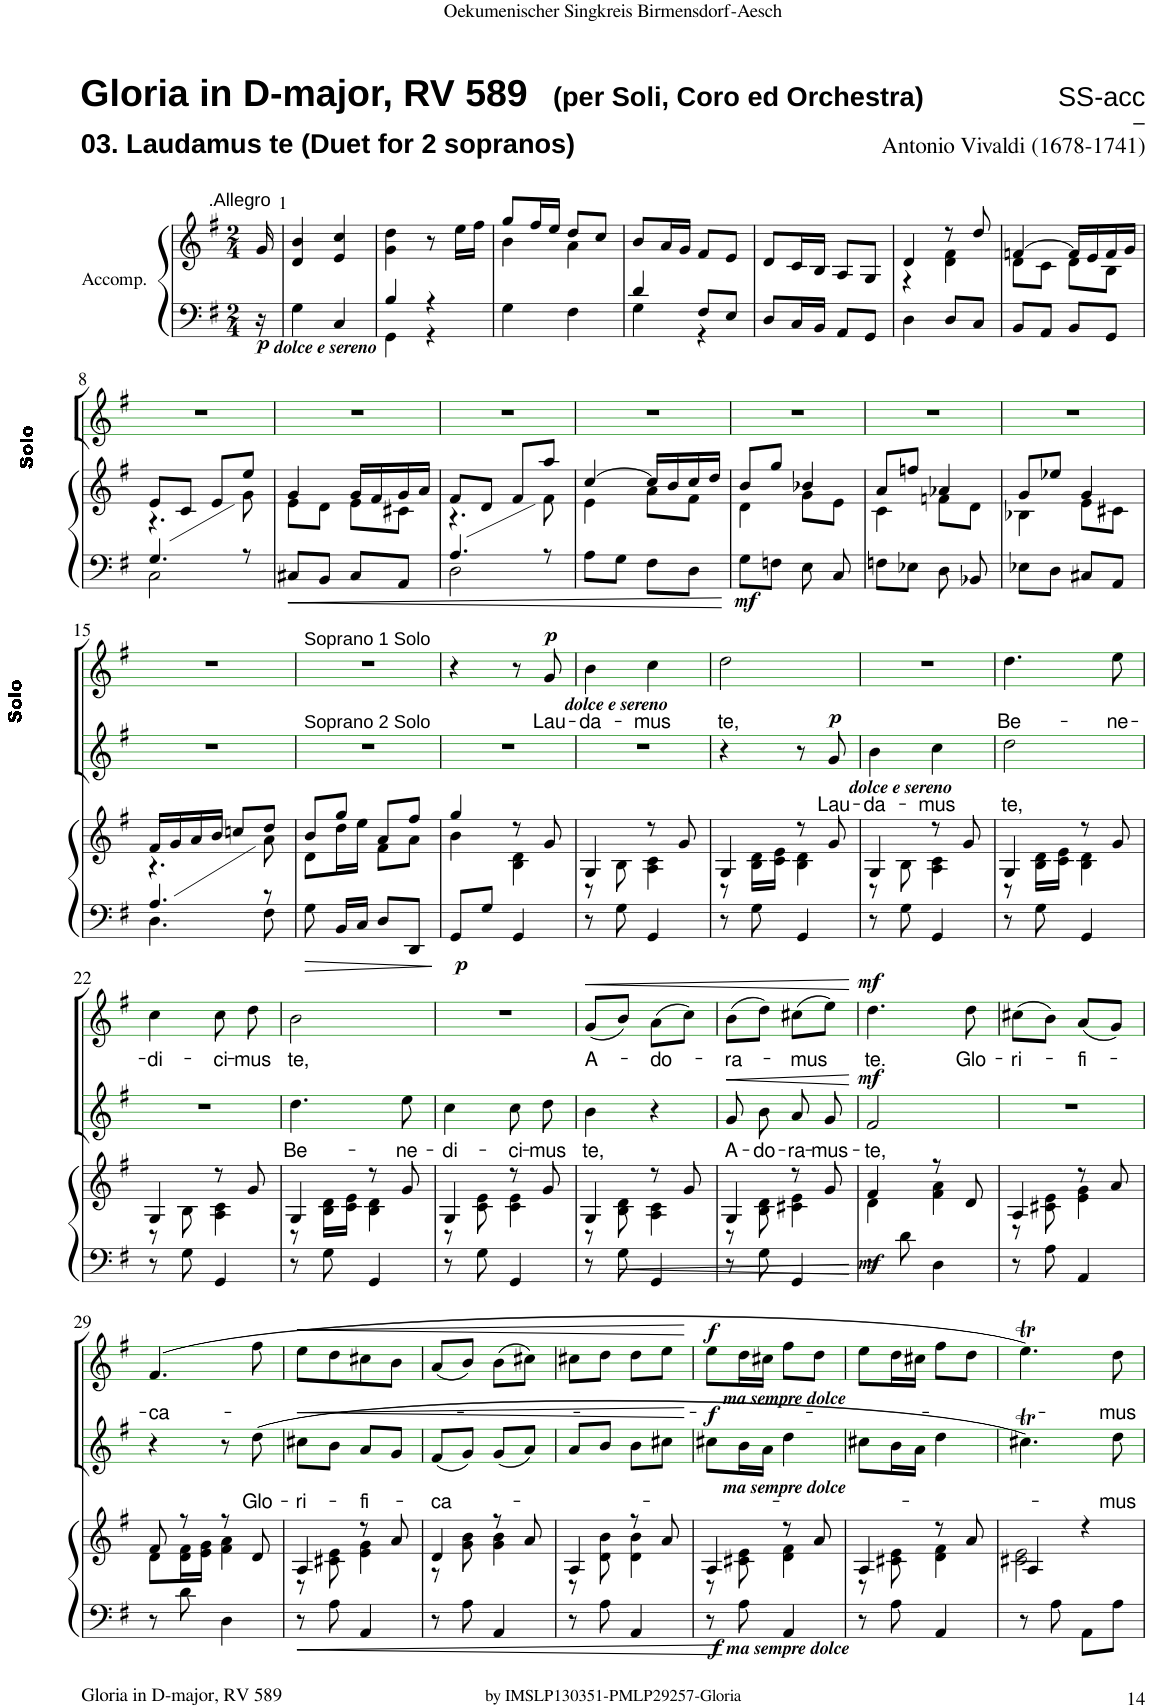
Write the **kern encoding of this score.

**kern	**kern	**dynam	**kern	**text	**dynam	**kern	**text	**dynam
*part3	*part3	*part3	*part2	*part2	*part2	*part1	*part1	*part1
*staff4	*staff3	*staff3/4	*staff2	*staff2	*staff2	*staff1	*staff1	*staff1
*I"Accomp.	*	*	*I"Soprano 2 Solo	*	*	*I"Soprano 1 Solo	*	*
!!LO:PB:g=z
*	*	*	*stria5	*	*	*stria5	*	*
*clefF4	*clefG2	*	*clefG2	*	*	*clefG2	*	*
*k[f#]	*k[f#]	*	*k[f#]	*	*	*k[f#]	*	*
*M2/4	*M2/4	*	*M2/4	*	*	*M2/4	*	*
=	=	=	=	=	=	=	=	=
!	!	!	!	!	!	!LO:TX:a:t=.Allegro	!	!
!LO:TX:b:Bi:t=dolce e sereno	!	!	!	!	!	!	!	!
!	!	!LO:DY:b=2	!	!	!	!	!	!
16r	16g/	p	16r	.	.	16r	.	.
=1	=1	=1	=1	=1	=1	=1	=1	=1
4G\	4d/ 4b/	.	2r	.	.	2r	.	.
4C/	4e/ 4cc/	.	.	.	.	.	.	.
=2	=2	=2	=2	=2	=2	=2	=2	=2
*^	*	*	*	*	*	*	*	*
4B/	4GG\	4g\ 4dd\	.	2r	.	.	2r	.	.
4r	4r	8r	.	.	.	.	.	.	.
.	.	16ee\LL	.	.	.	.	.	.	.
.	.	16ff#\JJ	.	.	.	.	.	.	.
*v	*v	*	*	*	*	*	*	*	*
=3	=3	=3	=3	=3	=3	=3	=3	=3
*	*^	*	*	*	*	*	*	*
4G\	8gg/L	4b\	.	2r	.	.	2r	.	.
.	16ff#/L	.	.	.	.	.	.	.	.
.	16ee/JJ	.	.	.	.	.	.	.	.
4F#\	8dd/L	4a\	.	.	.	.	.	.	.
.	8cc/J	.	.	.	.	.	.	.	.
*	*v	*v	*	*	*	*	*	*	*
=4	=4	=4	=4	=4	=4	=4	=4	=4
*^	*	*	*	*	*	*	*	*
4d/	4G\	8b/L	.	2r	.	.	2r	.	.
.	.	16a/L	.	.	.	.	.	.	.
.	.	16g/JJ	.	.	.	.	.	.	.
8F#/L	4r	8f#/L	.	.	.	.	.	.	.
8E/J	.	8e/J	.	.	.	.	.	.	.
*v	*v	*	*	*	*	*	*	*	*
=5	=5	=5	=5	=5	=5	=5	=5	=5
8D/L	8d/L	.	2r	.	.	2r	.	.
16C/L	16c/L	.	.	.	.	.	.	.
16BB/JJ	16B/JJ	.	.	.	.	.	.	.
8AA/L	8A/L	.	.	.	.	.	.	.
8GG/J	8G/J	.	.	.	.	.	.	.
=6	=6	=6	=6	=6	=6	=6	=6	=6
*	*^	*	*	*	*	*	*	*
4D\	4d/	4r	.	2r	.	.	2r	.	.
8D/L	8r	4d\ 4f#\	.	.	.	.	.	.	.
8C/J	8dd/	.	.	.	.	.	.	.	.
=7	=7	=7	=7	=7	=7	=7	=7	=7	=7
8BB/L	[4fn/	8d\L	.	2r	.	.	2r	.	.
8AA/J	.	8c\J	.	.	.	.	.	.	.
8BB/L	16f/LL]	8d\L	.	.	.	.	.	.	.
.	16e/	.	.	.	.	.	.	.	.
8GG/J	16f/	8B\J	.	.	.	.	.	.	.
.	16g/JJ	.	.	.	.	.	.	.	.
!!LO:LB:g=z
=8	=8	=8	=8	=8	=8	=8	=8	=8	=8
*^	*	*	*	*	*	*	*	*	*
4.G/	2C\	8e/L	4.r	.	2r	.	.	2r	.	.
.	.	8c/J	.	.	.	.	.	.	.	.
.	.	8e/L	.	.	.	.	.	.	.	.
8r	.	8ee/J	8g\	.	.	.	.	.	.	.
*v	*v	*	*	*	*	*	*	*	*	*
=9	=9	=9	=9	=9	=9	=9	=9	=9	=9
8C#X/L	4g/	8e\L	.	2r	.	.	2r	.	.
8BB/J	.	8d\J	.	.	.	.	.	.	.
8C#/L	16g/LL	8e\L	.	.	.	.	.	.	.
.	16f#/	.	.	.	.	.	.	.	.
8AA/J	16g/	8c#X\J	.	.	.	.	.	.	.
.	16a/JJ	.	.	.	.	.	.	.	.
=10	=10	=10	=10	=10	=10	=10	=10	=10	=10
*^	*	*	*	*	*	*	*	*	*
4.A/	2D\	8f#/L	4.r	.	2r	.	.	2r	.	.
.	.	8d/J	.	.	.	.	.	.	.	.
.	.	8f#/L	.	.	.	.	.	.	.	.
8r	.	8aa/J	8f#\	.	.	.	.	.	.	.
*v	*v	*	*	*	*	*	*	*	*	*
=11	=11	=11	=11	=11	=11	=11	=11	=11	=11
8A\L	[4cc/	4e\	.	2r	.	.	2r	.	.
8G\J	.	.	.	.	.	.	.	.	.
8F#\L	16cc/LL]	8a\L	.	.	.	.	.	.	.
.	16b/	.	.	.	.	.	.	.	.
8D\J	16cc/	8f#\J	.	.	.	.	.	.	.
.	16dd/JJ	.	.	.	.	.	.	.	.
=12	=12	=12	=12	=12	=12	=12	=12	=12	=12
!	!	!	!LO:DY:b=2	!	!	!	!	!	!
8G\L	8b/L	4d\	mf	2r	.	.	2r	.	.
8Fn\J	8gg/J	.	.	.	.	.	.	.	.
8E\	4b-X/	8g\L	.	.	.	.	.	.	.
8C/	.	8e\J	.	.	.	.	.	.	.
=13	=13	=13	=13	=13	=13	=13	=13	=13	=13
8Fn\L	8a/L	4c\	.	2r	.	.	2r	.	.
8E-X\J	8ffn/J	.	.	.	.	.	.	.	.
8D\	4a-X/	8fn\L	.	.	.	.	.	.	.
8BB-X/	.	8d\J	.	.	.	.	.	.	.
=14	=14	=14	=14	=14	=14	=14	=14	=14	=14
8E-X\L	8g/L	4B-X\	.	2r	.	.	2r	.	.
8D\J	8ee-X/J	.	.	.	.	.	.	.	.
8C#X/L	4g/	8e\L	.	.	.	.	.	.	.
8AA/J	.	8c#X\J	.	.	.	.	.	.	.
!!LO:LB:g=z
=15	=15	=15	=15	=15	=15	=15	=15	=15	=15
*^	*	*	*	*	*	*	*	*	*
4.A/	4.D\	16f#/LL	4.r	.	2r	.	.	2r	.	.
.	.	16g/	.	.	.	.	.	.	.	.
.	.	16a/	.	.	.	.	.	.	.	.
.	.	16b/JJ	.	.	.	.	.	.	.	.
.	.	8ccn/L	.	.	.	.	.	.	.	.
8r	8F#\	8dd/J	8a\	.	.	.	.	.	.	.
=16	=16	=16	=16	=16	=16	=16	=16	=16	=16	=16
!	!	!	!	!	!	!	!	!LO:TX:a:t=Soprano 1 Solo	!	!
!	!	!	!	!	!LO:TX:a:t=Soprano 2 Solo	!	!	!	!	!
*v	*v	*	*	*	*	*	*	*	*	*
8G\	8b/L	8d\L	.	2r	.	.	2r	.	.
16BB/LL	8gg/J	16dd\L	.	.	.	.	.	.	.
16C/JJ	.	16ee\JJ	.	.	.	.	.	.	.
8D/L	8a/L	8f#\L	.	.	.	.	.	.	.
8DD/J	8ff#/J	8a\J	.	.	.	.	.	.	.
=17	=17	=17	=17	=17	=17	=17	=17	=17	=17
!	!	!	!LO:DY:b=2	!	!	!	!	!	!
8GG/L	4gg/	4b\	p	2r	.	.	4r	.	.
8G/J	.	.	.	.	.	.	.	.	.
4GG/	8r	4B\ 4d\	.	.	.	.	8r	.	.
!	!	!	!	!	!	!	!LO:TX:b:Bi:t=dolce e sereno	!	!
!	!	!	!	!	!	!	!	!LO:LY:b	!LO:DY:a
.	8g/	.	.	.	.	.	8g/	Lau-	p
=18	=18	=18	=18	=18	=18	=18	=18	=18	=18
!	!	!	!	!	!	!	!	!LO:LY:b	!
8r	4G/	8r	.	2r	.	.	4b\	-da-	.
8G\	.	8B\	.	.	.	.	.	.	.
!	!	!	!	!	!	!	!	!LO:LY:b	!
4GG/	8r	4A\ 4c\	.	.	.	.	4cc\	-mus	.
.	8g/	.	.	.	.	.	.	.	.
=19	=19	=19	=19	=19	=19	=19	=19	=19	=19
!	!	!	!	!	!	!	!	!LO:LY:b	!
8r	4G/	8r	.	4r	.	.	2dd\	te,	.
8G\	.	16B\ 16d\LL	.	.	.	.	.	.	.
.	.	16c\ 16e\JJ	.	.	.	.	.	.	.
4GG/	8r	4B\ 4d\	.	8r	.	.	.	.	.
!	!	!	!	!LO:TX:b:Bi:t=dolce e sereno	!	!	!	!	!
!	!	!	!	!	!LO:LY:b	!LO:DY:a	!	!	!
.	8g/	.	.	8g/	Lau-	p	.	.	.
=20	=20	=20	=20	=20	=20	=20	=20	=20	=20
!	!	!	!	!	!LO:LY:b	!	!	!	!
8r	4G/	8r	.	4b\	-da-	.	2r	.	.
8G\	.	8B\	.	.	.	.	.	.	.
!	!	!	!	!	!LO:LY:b	!	!	!	!
4GG/	8r	4A\ 4c\	.	4cc\	-mus	.	.	.	.
.	8g/	.	.	.	.	.	.	.	.
=21	=21	=21	=21	=21	=21	=21	=21	=21	=21
!	!	!	!	!	!LO:LY:b	!	!	!LO:LY:b	!
8r	4G/	8r	.	2dd\	te,	.	4.dd\	Be-	.
8G\	.	16B\ 16d\LL	.	.	.	.	.	.	.
.	.	16c\ 16e\JJ	.	.	.	.	.	.	.
4GG/	8r	4B\ 4d\	.	.	.	.	.	.	.
!	!	!	!	!	!	!	!	!LO:LY:b	!
.	8g/	.	.	.	.	.	8ee\	-ne-	.
!!LO:LB:g=z
=22	=22	=22	=22	=22	=22	=22	=22	=22	=22
!	!	!	!	!	!	!	!	!LO:LY:b	!
8r	4G/	8r	.	2r	.	.	4cc\	-di-	.
8G\	.	8B\	.	.	.	.	.	.	.
!	!	!	!	!	!	!	!	!LO:LY:b	!
4GG/	8r	4A\ 4c\	.	.	.	.	8cc\	-ci-	.
!	!	!	!	!	!	!	!	!LO:LY:b	!
.	8g/	.	.	.	.	.	8dd\	-mus	.
=23	=23	=23	=23	=23	=23	=23	=23	=23	=23
!	!	!	!	!	!LO:LY:b	!	!	!LO:LY:b	!
8r	4G/	8r	.	4.dd\	Be-	.	2b\	te,	.
8G\	.	16B\ 16d\LL	.	.	.	.	.	.	.
.	.	16c\ 16e\JJ	.	.	.	.	.	.	.
4GG/	8r	4B\ 4d\	.	.	.	.	.	.	.
!	!	!	!	!	!LO:LY:b	!	!	!	!
.	8g/	.	.	8ee\	-ne-	.	.	.	.
=24	=24	=24	=24	=24	=24	=24	=24	=24	=24
!	!	!	!	!	!LO:LY:b	!	!	!	!
8r	4G/	8r	.	4cc\	-di-	.	2r	.	.
8G\	.	8c\ 8e\	.	.	.	.	.	.	.
!	!	!	!	!	!LO:LY:b	!	!	!	!
4GG/	8r	4c\ 4e\	.	8cc\	-ci-	.	.	.	.
!	!	!	!	!	!LO:LY:b	!	!	!	!
.	8g/	.	.	8dd\	-mus	.	.	.	.
=25	=25	=25	=25	=25	=25	=25	=25	=25	=25
!	!	!	!	!	!LO:LY:b	!	!	!LO:LY:b	!LO:HP:b
8r	4G/	8r	.	4b\	te,	.	(8g/L	A-	<
8G\	.	8B\ 8d\	.	.	.	.	8b/J)	.	.
!	!	!	!	!	!	!	!	!LO:LY:b	!
4GG/	8r	4A\ 4c\	.	4r	.	.	(8a\L	do-	.
.	8g/	.	.	.	.	.	8cc\J)	.	.
=26	=26	=26	=26	=26	=26	=26	=26	=26	=26
!	!	!	!	!	!LO:LY:b	!LO:HP:b	!	!LO:LY:b	!
8r	4G/	8r	.	8g/	A-	<	(8b\L	ra-	.
!	!	!	!	!	!LO:LY:b	!	!	!	!
8G\	.	8B\ 8d\	.	8b\	-do-	.	8dd\J)	.	.
!	!	!	!	!	!LO:LY:b	!	!	!LO:LY:b	!
4GG/	8r	4c#X\ 4e\	.	8a/	-ra-	.	(8cc#X\L	mus	.
!	!	!	!	!	!LO:LY:b	!	!	!	!
.	8g/	.	.	8g/	-mus-	.	8ee\J)	.	.
*	*v	*v	*	*	*	*	*	*	*
.	.	.	.	.	[	.	.	[
=27	=27	=27	=27	=27	=27	=27	=27	=27
*	*^	*	*	*	*	*	*	*
!	!	!	!LO:DY:b=2	!	!LO:LY:b	!LO:DY:a	!	!LO:LY:b	!LO:DY:a
8r	4f#/	4d\	mf	2f#/	-te,	mf	4.dd\	te.	mf
8d\	.	.	.	.	.	.	.	.	.
4D\	8r	4f#\ 4a\	.	.	.	.	.	.	.
!	!	!	!	!	!	!	!	!LO:LY:b	!
.	8d/	.	.	.	.	.	8dd\	Glo-	.
=28	=28	=28	=28	=28	=28	=28	=28	=28	=28
!	!	!	!	!	!	!	!	!LO:LY:b	!
8r	4A/	8r	.	2r	.	.	(8cc#X\L	-ri-	.
8A\	.	8c#X\ 8e\	.	.	.	.	8b\J)	.	.
!	!	!	!	!	!	!	!	!LO:LY:b	!
4AA/	8r	4e\ 4g\	.	.	.	.	(8a/L	fi-	.
.	8a/	.	.	.	.	.	8g/J)	.	.
!!LO:LB:g=z
=29	=29	=29	=29	=29	=29	=29	=29	=29	=29
!	!	!	!	!	!	!	!	!LO:LY:b	!
8r	8f#/	8d\L	.	4r	.	.	(4.f#/	ca-	.
8d\	8r	16d\ 16f#\L	.	.	.	.	.	.	.
.	.	16e\ 16g\JJ	.	.	.	.	.	.	.
4D\	8r	4f#\ 4a\	.	8r	.	.	.	.	.
!	!	!	!	!	!LO:LY:b	!	!	!	!
.	8d/	.	.	(8dd\	Glo-	.	8ff#\	.	.
=30	=30	=30	=30	=30	=30	=30	=30	=30	=30
!	!	!	!	!	!LO:LY:b	!LO:HP:b	!	!	!LO:HP:b
8r	4A/	8r	.	8cc#X\L	ri-	<	8ee\L	.	<
8A\	.	8c#X\ 8e\	.	8b\J	.	.	8dd\	.	.
!	!	!	!	!	!LO:LY:b	!	!	!	!
4AA/	8r	4e\ 4g\	.	8a/L	fi-	.	8cc#X\	.	.
.	8a/	.	.	8g/J	.	.	8b\J	.	.
=31	=31	=31	=31	=31	=31	=31	=31	=31	=31
!	!	!	!	!	!LO:LY:b	!	!	!	!
8r	4d/	8r	.	(8f#/L	ca-	.	(8a/L	.	.
8A\	.	8g\ 8b\	.	8g/J)	.	.	8b/J)	.	.
4AA/	8r	4g\ 4b\	.	(8g/L	.	.	(8b\L	.	.
.	8a/	.	.	8a/J)	.	.	8cc#X\J)	.	.
=32	=32	=32	=32	=32	=32	=32	=32	=32	=32
8r	4A/	8r	.	8a/L	.	.	8cc#X\L	.	.
8A\	.	8d\ 8b\	.	8b/J	.	.	8dd\J	.	.
4AA/	8r	4d\ 4b\	.	8b\L	.	.	8dd\L	.	.
.	8a/	.	.	8cc#X\J	.	.	8ee\J	.	.
*	*v	*v	*	*	*	*	*	*	*
.	.	.	.	.	[	.	.	[
=33	=33	=33	=33	=33	=33	=33	=33	=33
*	*^	*	*	*	*	*	*	*
!	!	!	!	!	!	!	!LO:TX:b:Bi:t=ma sempre dolce	!	!
!	!	!	!	!LO:TX:b:Bi:t=ma sempre dolce	!	!	!	!	!
!LO:TX:b:Bi:t=ma sempre dolce	!	!	!	!	!	!	!	!	!
!	!	!	!LO:DY:b=2	!	!	!LO:DY:a	!	!	!LO:DY:a
8r	4A/	8r	f	8cc#X\L	.	f	8ee\L	.	f
8A\	.	8c#X\ 8e\	.	16b\L	.	.	16dd\L	.	.
.	.	.	.	16a\JJ	.	.	16cc#X\JJ	.	.
4AA/	8r	4d\ 4f#\	.	4dd\	.	.	8ff#\L	.	.
.	8a/	.	.	.	.	.	8dd\J	.	.
=34	=34	=34	=34	=34	=34	=34	=34	=34	=34
8r	4A/	8r	.	8cc#X\L	.	.	8ee\L	.	.
8A\	.	8c#X\ 8e\	.	16b\L	.	.	16dd\L	.	.
.	.	.	.	16a\JJ	.	.	16cc#X\JJ	.	.
4AA/	8r	4d\ 4f#\	.	4dd\	.	.	8ff#\L	.	.
.	8a/	.	.	.	.	.	8dd\J	.	.
=35	=35	=35	=35	=35	=35	=35	=35	=35	=35
8r	4A/	2c#X\ 2e\	.	4.cc#Xt\)	.	.	4.eeT\)	.	.
8A\	.	.	.	.	.	.	.	.	.
8AA\L	4r	.	.	.	.	.	.	.	.
!	!	!	!	!	!LO:LY:b	!	!	!LO:LY:b	!
8A\J	.	.	.	8dd\	mus	.	8dd\	mus	.
*	*v	*v	*	*	*	*	*	*	*
=	=	=	=	=	=	=	=	=
*-	*-	*-	*-	*-	*-	*-	*-	*-
